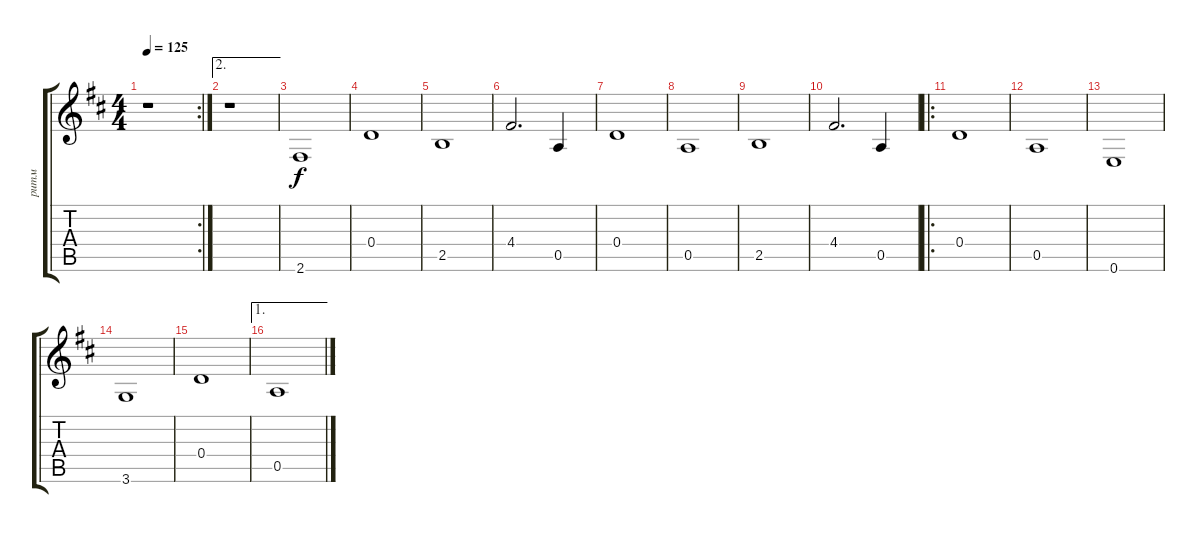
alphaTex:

\track ("ритм" "ритм") {instrument acousticguitarsteel}
\staff {score tabs}
\tuning (E4 B3 G3 D3 A2 E2) {hide}
\rc 2
\ts (4 4)
\tempo 125
\clef g2
\ks d
r.1{dy f} |
\ae 2
r.1 |
2.6.1 |
0.4.1 |
2.5.1 |
4.4.2{d} 0.5.4 |
0.4.1 |
0.5.1 |
2.5.1 |
4.4.2{d} 0.5.4 |
\ro
0.4.1 |
0.5.1 |
0.6.1 |
3.6.1 |
0.4.1 |
\ae 1
0.5.1
